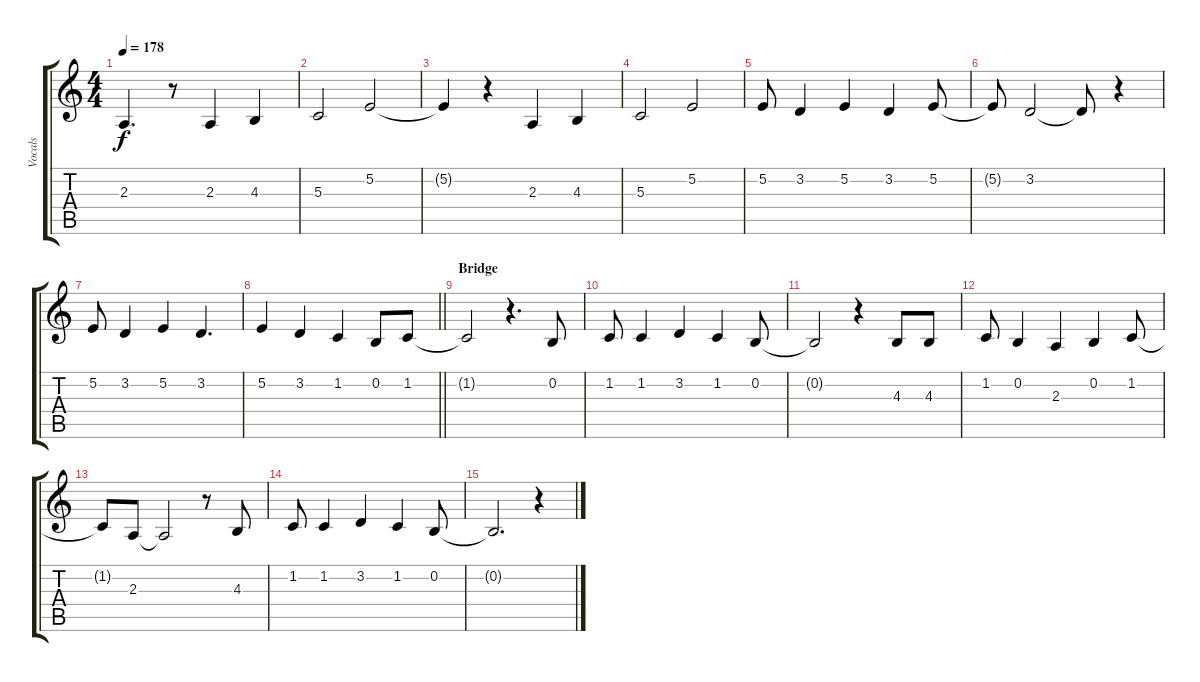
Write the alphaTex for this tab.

\track ("Vocals" "Vocals") {instrument altosax}
\staff {score tabs}
\tuning (E4 B3 G3 D3 A2 E2) {hide}
\ts (4 4)
\tempo 178
\clef g2
\ks c
2.3{t}.4{d dy f} r.8 2.3.4 4.3.4 |
5.3.2 5.2.2 |
5.2{t}.4 r.4 2.3.4 4.3.4 |
5.3.2 5.2.2 |
5.2.8 3.2.4 5.2.4 3.2.4 5.2.8 |
5.2{t}.8 3.2.2 3.2{t}.8 r.4 |
5.2.8 3.2.4 5.2.4 3.2.4{d} |
\barLineRight lightlight
5.2.4 3.2.4 1.2.4 0.2.8 1.2.8 |
\section ("" "Bridge")
1.2{t}.2 r.4{d} 0.2.8 |
1.2.8 1.2.4 3.2.4 1.2.4 0.2.8 |
0.2{t}.2 r.4 4.3.8 4.3.8 |
1.2.8 0.2.4 2.3.4 0.2.4 1.2.8 |
1.2{t}.8 2.3.8 2.3{t}.2 r.8 4.3.8 |
1.2.8 1.2.4 3.2.4 1.2.4 0.2.8 |
0.2{t}.2{d} r.4
